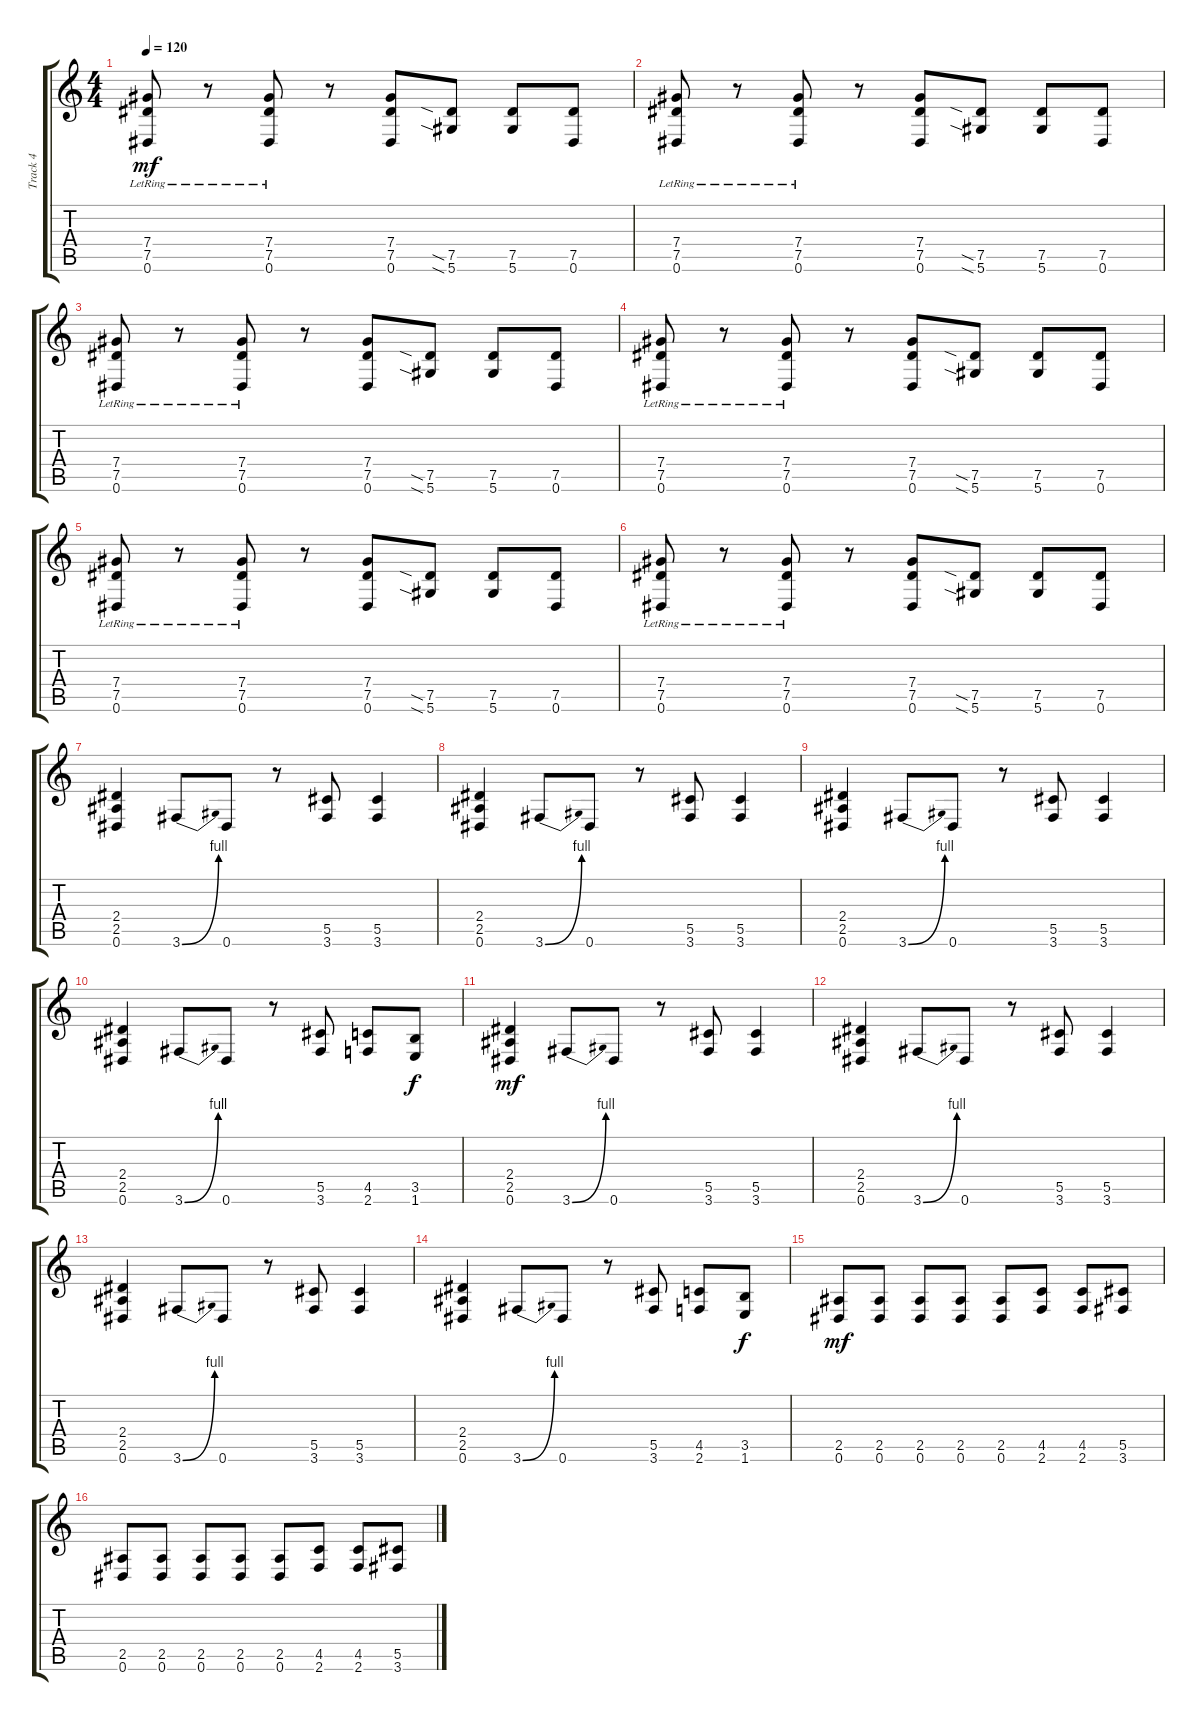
\track ("Track 4" "Track 4") {instrument electricguitarclean}
\staff {score tabs}
\tuning (Eb4 Bb3 Gb3 Db3 Ab2 Eb2) {hide}
\ts (4 4)
\tempo 120
\clef g2
\ks c
(7.4{lr} 7.5{lr} 0.6{lr}).8{dy mf} r.8 (7.4{lr} 7.5{lr} 0.6{lr}).8 r.8 (7.4 7.5 0.6).8 (7.5{sia} 5.6{sia}).8 (7.5 5.6).8 (7.5 0.6).8 |
(7.4{lr} 7.5{lr} 0.6{lr}).8 r.8 (7.4{lr} 7.5{lr} 0.6{lr}).8 r.8 (7.4 7.5 0.6).8 (7.5{sia} 5.6{sia}).8 (7.5 5.6).8 (7.5 0.6).8 |
(7.4{lr} 7.5{lr} 0.6{lr}).8 r.8 (7.4{lr} 7.5{lr} 0.6{lr}).8 r.8 (7.4 7.5 0.6).8 (7.5{sia} 5.6{sia}).8 (7.5 5.6).8 (7.5 0.6).8 |
(7.4{lr} 7.5{lr} 0.6{lr}).8 r.8 (7.4{lr} 7.5{lr} 0.6{lr}).8 r.8 (7.4 7.5 0.6).8 (7.5{sia} 5.6{sia}).8 (7.5 5.6).8 (7.5 0.6).8 |
(7.4{lr} 7.5{lr} 0.6{lr}).8 r.8 (7.4{lr} 7.5{lr} 0.6{lr}).8 r.8 (7.4 7.5 0.6).8 (7.5{sia} 5.6{sia}).8 (7.5 5.6).8 (7.5 0.6).8 |
(7.4{lr} 7.5{lr} 0.6{lr}).8 r.8 (7.4{lr} 7.5{lr} 0.6{lr}).8 r.8 (7.4 7.5 0.6).8 (7.5{sia} 5.6{sia}).8 (7.5 5.6).8 (7.5 0.6).8 |
(2.4 2.5 0.6).4 3.6{be (bend 0 0 60 4)}.8 0.6.8 r.8 (5.5 3.6).8 (5.5 3.6).4 |
(2.4 2.5 0.6).4 3.6{be (bend 0 0 60 4)}.8 0.6.8 r.8 (5.5 3.6).8 (5.5 3.6).4 |
(2.4 2.5 0.6).4 3.6{be (bend 0 0 60 4)}.8 0.6.8 r.8 (5.5 3.6).8 (5.5 3.6).4 |
(2.4 2.5 0.6).4 3.6{be (bend 0 0 60 4)}.8 0.6.8 r.8 (5.5 3.6).8 (4.5 2.6).8 (3.5 1.6).8{dy f} |
(2.4 2.5 0.6).4{dy mf} 3.6{be (bend 0 0 60 4)}.8 0.6.8 r.8 (5.5 3.6).8 (5.5 3.6).4 |
(2.4 2.5 0.6).4 3.6{be (bend 0 0 60 4)}.8 0.6.8 r.8 (5.5 3.6).8 (5.5 3.6).4 |
(2.4 2.5 0.6).4 3.6{be (bend 0 0 60 4)}.8 0.6.8 r.8 (5.5 3.6).8 (5.5 3.6).4 |
(2.4 2.5 0.6).4 3.6{be (bend 0 0 60 4)}.8 0.6.8 r.8 (5.5 3.6).8 (4.5 2.6).8 (3.5 1.6).8{dy f} |
(2.5 0.6).8{dy mf} (2.5 0.6).8 (2.5 0.6).8 (2.5 0.6).8 (2.5 0.6).8 (4.5 2.6).8 (4.5 2.6).8 (5.5 3.6).8 |
(2.5 0.6).8 (2.5 0.6).8 (2.5 0.6).8 (2.5 0.6).8 (2.5 0.6).8 (4.5 2.6).8 (4.5 2.6).8 (5.5 3.6).8
